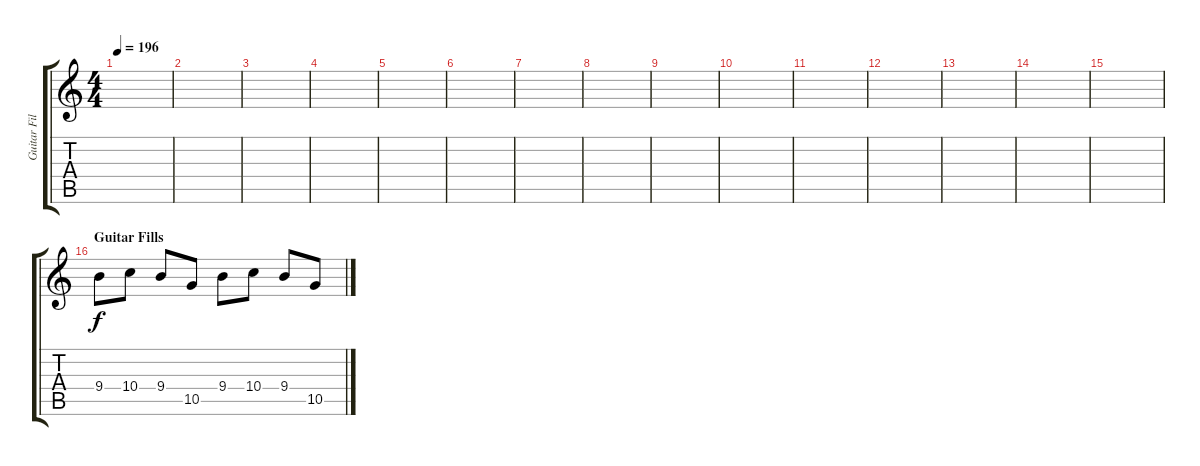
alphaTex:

\track ("Guitar Fills" "Guitar Fil") {instrument distortionguitar}
\staff {score tabs}
\tuning (E4 B3 G3 D3 A2 E2) {hide}
\ts (4 4)
\tempo 196
\clef g2
\ks c
|
|
|
|
|
|
|
|
|
|
|
|
|
|
|
\section ("" "Guitar Fills")
9.4.8{volume 11 balance 4} 10.4.8 9.4.8 10.5.8 9.4.8 10.4.8 9.4.8 10.5.8
